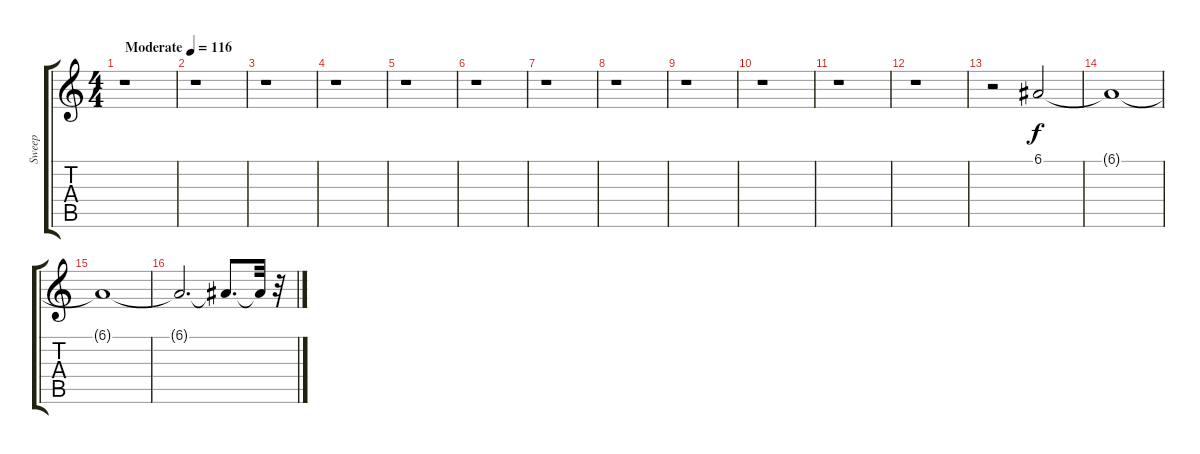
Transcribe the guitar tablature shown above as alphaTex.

\track ("Sweep" "Sweep") {instrument pad8sweep}
\staff {score tabs}
\tuning (E4 B3 G3 D3 A2 E2) {hide}
\ts (4 4)
\tempo (116 "Moderate")
\clef g2
\ks c
r.1{dy f instrument pad8sweep} |
r.1 |
r.1 |
r.1 |
r.1 |
r.1 |
r.1 |
r.1 |
r.1 |
r.1 |
r.1 |
r.1 |
r.2 6.1.2 |
6.1{t}.1 |
6.1{t}.1 |
6.1{t}.2{d} 6.1{t}.8{d} 6.1{t}.32 r.32
